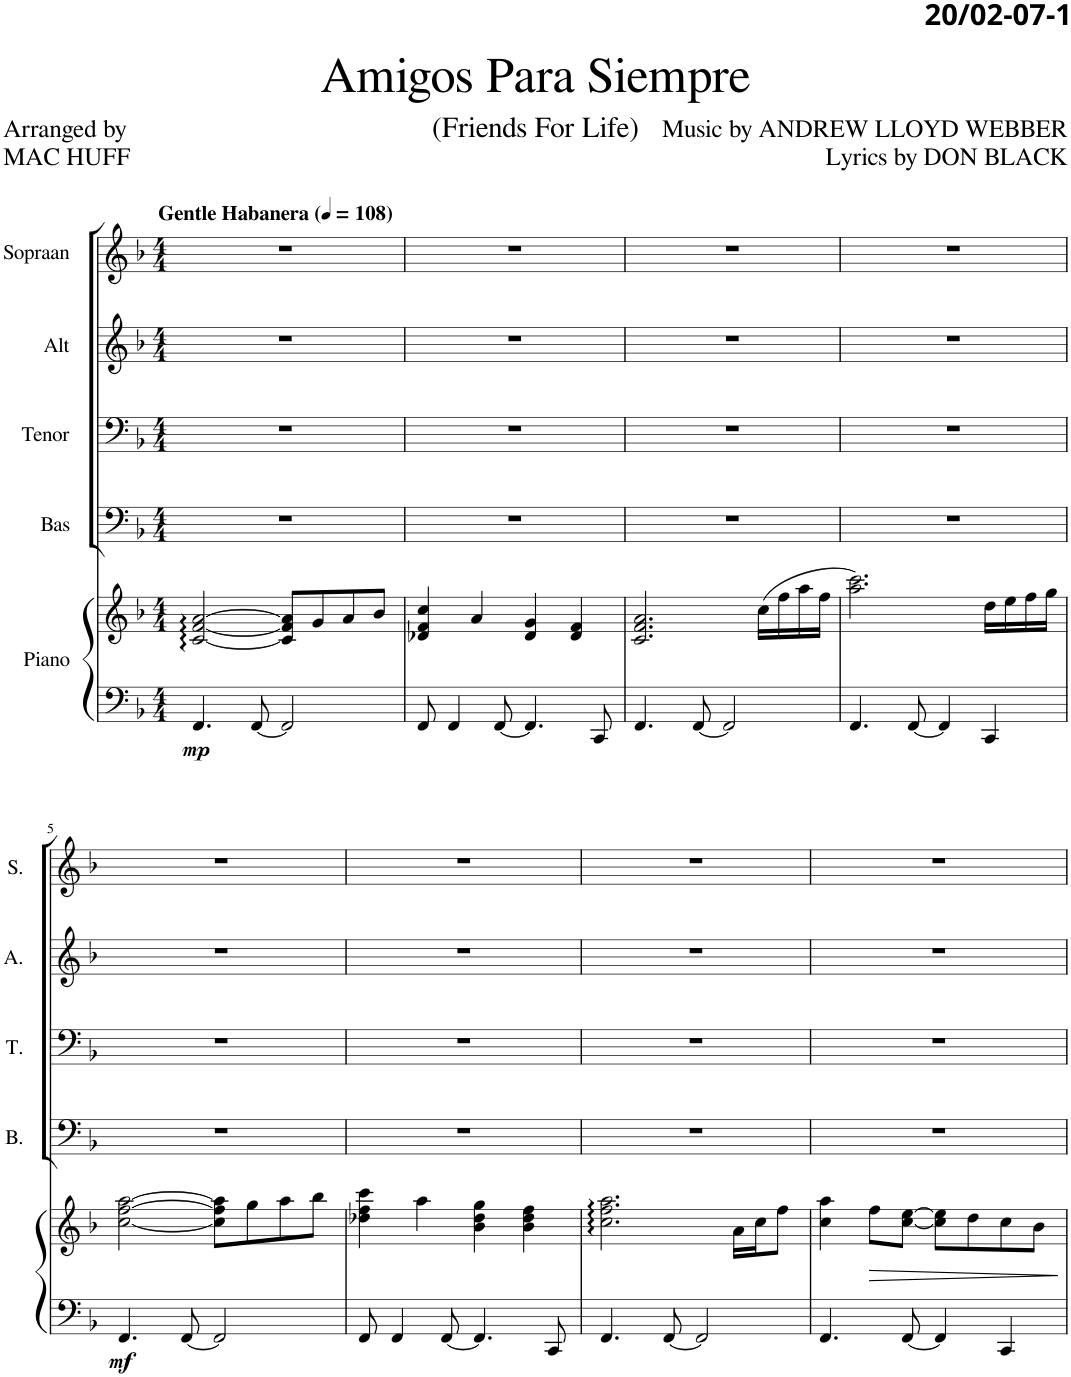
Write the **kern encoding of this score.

**kern	**kern	**dynam	**kern	**kern	**kern	**kern
*part5	*part5	*part5	*part4	*part3	*part2	*part1
*staff6	*staff5	*staff5/6	*staff4	*staff3	*staff2	*staff1
*I"Piano	*	*	*I"Bas	*I"Tenor	*I"Alt	*I"Sopraan
*I'Pno	*	*	*I'B.	*I'T.	*I'A.	*I'S.
*clefF4	*clefG2	*	*clefF4	*clefF4	*clefG2	*clefG2
*k[b-]	*k[b-]	*	*k[b-]	*k[b-]	*k[b-]	*k[b-]
*M4/4	*M4/4	*	*M4/4	*M4/4	*M4/4	*M4/4
*MM108	*MM108	*	*MM108	*MM108	*MM108	*MM108
=1	=1	=1	=1	=1	=1	=1
!	!	!	!	!	!	!LO:TX:a:B:t=Gentle Habanera
!	!	!LO:DY:b=2	!	!	!	!
4.FF/	[2c/ [2f/ [2a/	mp	1r	1r	1r	1r
[8FF/	.	.	.	.	.	.
2FF/]	8c/] 8f/] 8a/]L	.	.	.	.	.
.	8g/	.	.	.	.	.
.	8a/	.	.	.	.	.
.	8b-/J	.	.	.	.	.
=2	=2	=2	=2	=2	=2	=2
8FF/	4d-X/ 4f/ 4cc/	.	1r	1r	1r	1r
4FF/	.	.	.	.	.	.
.	4a/	.	.	.	.	.
[8FF/	.	.	.	.	.	.
4.FF/]	4d-/ 4g/	.	.	.	.	.
.	4d-/ 4f/	.	.	.	.	.
8CC/	.	.	.	.	.	.
=3	=3	=3	=3	=3	=3	=3
4.FF/	2.c/ 2.f/ 2.a/	.	1r	1r	1r	1r
[8FF/	.	.	.	.	.	.
2FF/]	.	.	.	.	.	.
.	(16cc\LL	.	.	.	.	.
.	16ff\	.	.	.	.	.
.	16aa\	.	.	.	.	.
.	16ff\JJ	.	.	.	.	.
=4	=4	=4	=4	=4	=4	=4
4.FF/	2.aa\ 2.ccc\)	.	1r	1r	1r	1r
[8FF/	.	.	.	.	.	.
4FF/]	.	.	.	.	.	.
4CC/	16dd\LL	.	.	.	.	.
.	16ee\	.	.	.	.	.
.	16ff\	.	.	.	.	.
.	16gg\JJ	.	.	.	.	.
!!LO:LB:g=z
=5	=5	=5	=5	=5	=5	=5
!	!	!LO:DY:b=2	!	!	!	!
4.FF/	[2cc\ [2ff\ [2aa\	mf	1r	1r	1r	1r
[8FF/	.	.	.	.	.	.
2FF/]	8cc\] 8ff\] 8aa\]L	.	.	.	.	.
.	8gg\	.	.	.	.	.
.	8aa\	.	.	.	.	.
.	8bb-\J	.	.	.	.	.
=6	=6	=6	=6	=6	=6	=6
8FF/	4dd-X\ 4ff\ 4ccc\	.	1r	1r	1r	1r
4FF/	.	.	.	.	.	.
.	4aa\	.	.	.	.	.
[8FF/	.	.	.	.	.	.
4.FF/]	4b-\ 4dd-\ 4gg\	.	.	.	.	.
.	4b-\ 4dd-\ 4ff\	.	.	.	.	.
8CC/	.	.	.	.	.	.
=7	=7	=7	=7	=7	=7	=7
4.FF/	2.cc\ 2.ff\ 2.aa\	.	1r	1r	1r	1r
[8FF/	.	.	.	.	.	.
2FF/]	.	.	.	.	.	.
.	16a\LL	.	.	.	.	.
.	16cc\J	.	.	.	.	.
.	8ff\J	.	.	.	.	.
=8	=8	=8	=8	=8	=8	=8
4.FF/	4cc\ 4aa\	.	1r	1r	1r	1r
!	!	!LO:HP:b	!	!	!	!
.	8ff\L	>	.	.	.	.
[8FF/	[8cc\ [8ee\J	.	.	.	.	.
4FF/]	8cc\] 8ee\]L	.	.	.	.	.
.	8dd\	.	.	.	.	.
4CC/	8cc\	.	.	.	.	.
.	8b-\J	.	.	.	.	.
.	.	]	.	.	.	.
=	=	=	=	=	=	=
*-	*-	*-	*-	*-	*-	*-
